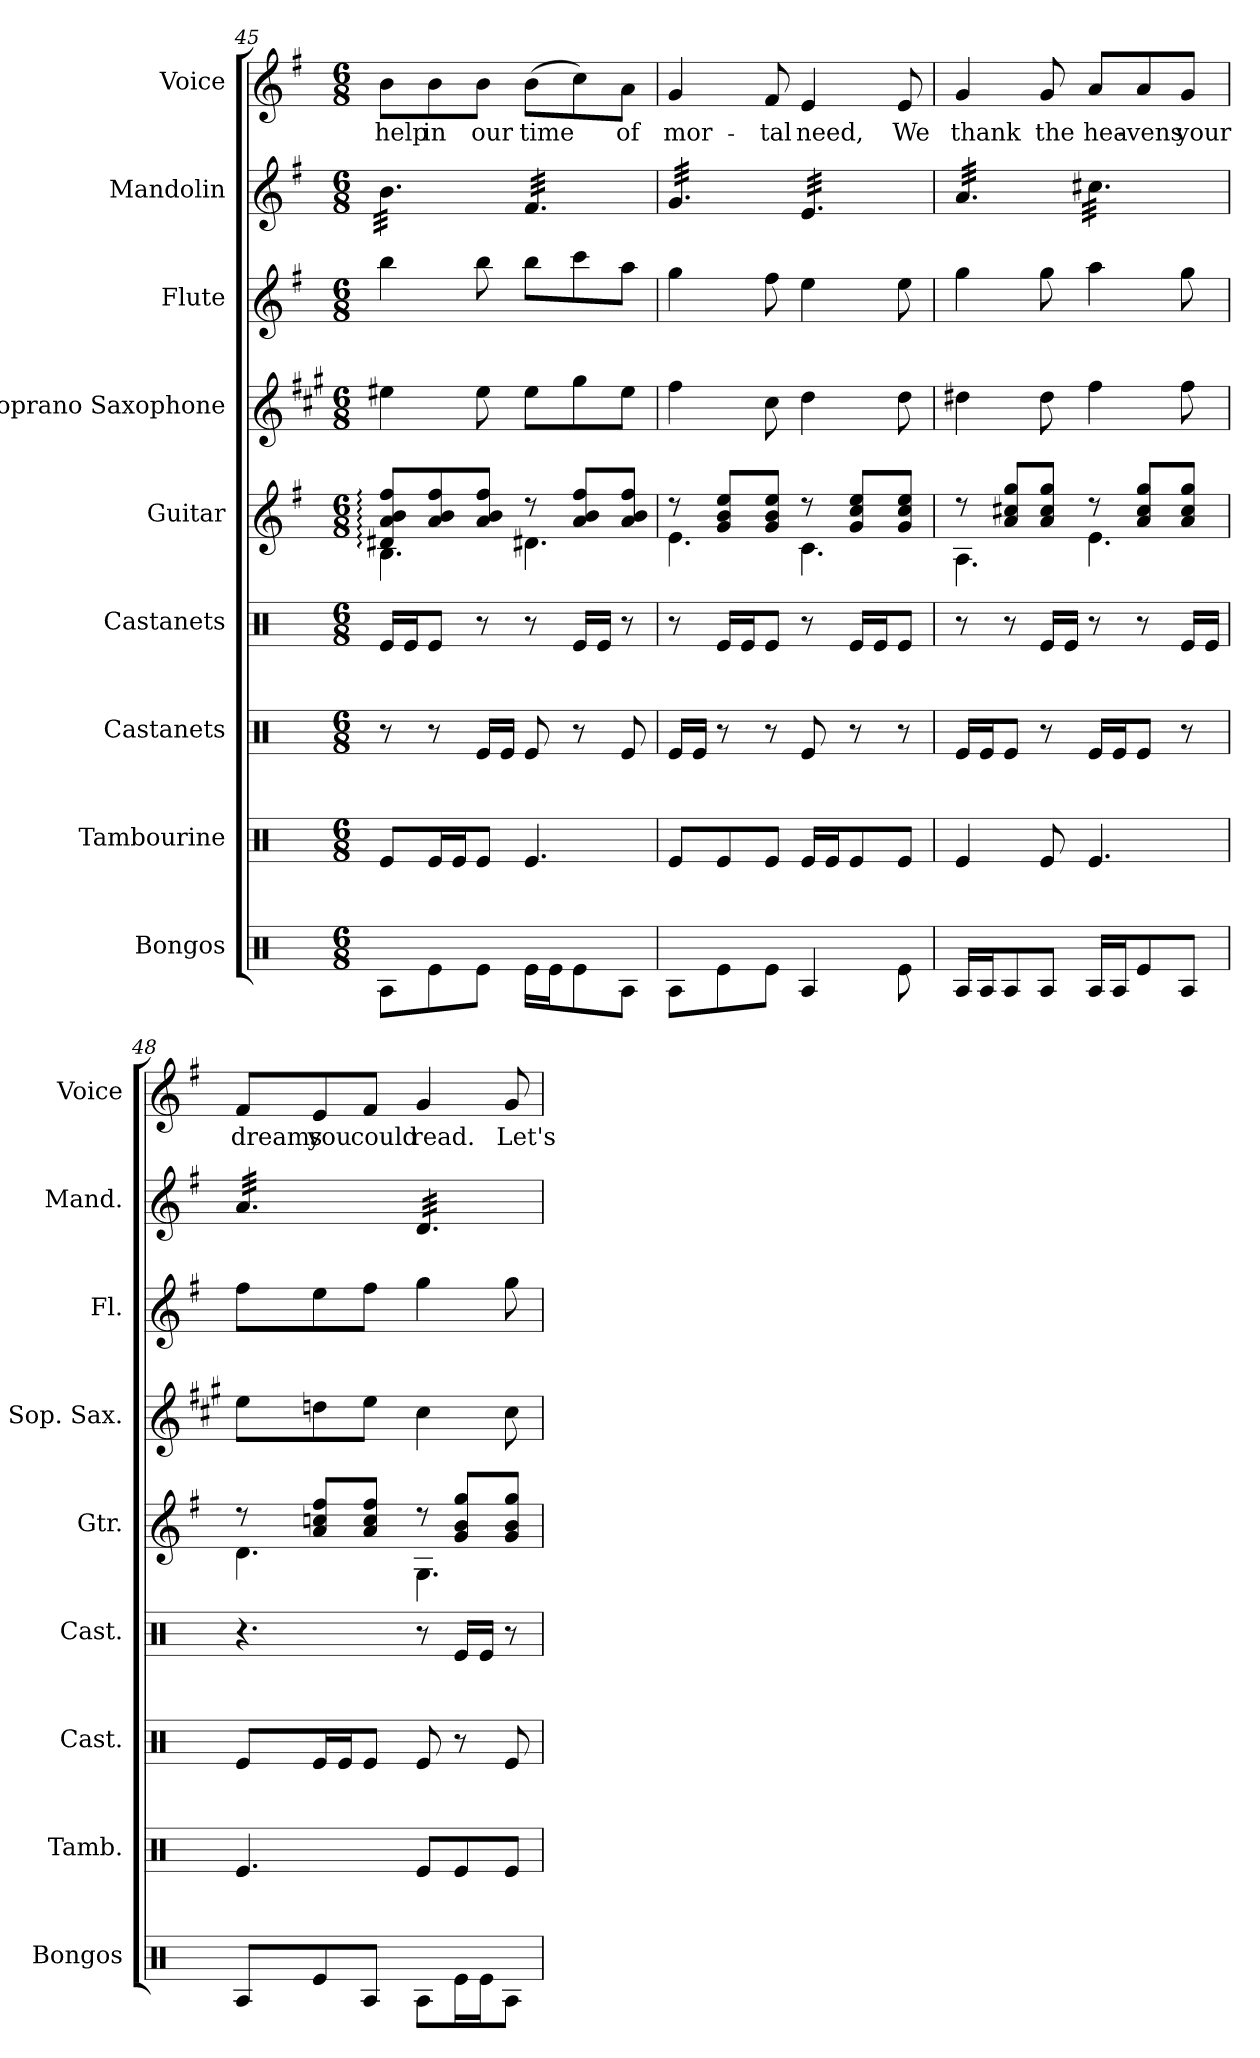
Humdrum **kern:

**kern	**kern	**kern	**kern	**kern	**kern	**kern	**kern	**kern	**text
*part9	*part8	*part7	*part6	*part5	*part4	*part3	*part2	*part1	*part1
*staff9	*staff8	*staff7	*staff6	*staff5	*staff4	*staff3	*staff2	*staff1	*staff1
*I"Bongos	*I"Tambourine	*I"Castanets	*I"Castanets	*I"Guitar	*I"Soprano Saxophone	*I"Flute	*I"Mandolin	*I"Voice	*
*I'Bongos	*I'Tamb.	*I'Cast.	*I'Cast.	*I'Gtr.	*I'Sop. Sax.	*I'Fl.	*I'Mand.	*I'Voice	*
*clefX	*clefX	*clefX	*clefX	*clefG2	*clefG2	*clefG2	*clefG2	*clefG2	*
*	*	*	*	*ITrd7c12	*ITrd1c2	*	*	*	*
*k[]	*k[]	*k[]	*k[]	*k[f#]	*k[f#]	*k[f#]	*k[f#]	*k[f#]	*
*C:	*C:	*C:	*C:	*G:	*G:	*G:	*G:	*G:	*
*M6/8	*M6/8	*M6/8	*M6/8	*M6/8	*M6/8	*M6/8	*M6/8	*M6/8	*
=45	=45	=45	=45	=45	=45	=45	=45	=45	=45
*	*	*	*	*^	*	*	*	*	*
!	!	!	!	!	!	!	!	!	!	!LO:LY:b:color=#000000
*	*	*	*	*	*	*	*	*tremolo	*	*
8RAi\L	8Rei/L	8r	16Rei/LL	8D#Xi/: 8Ai: 8Bi: 8f#i:L	4.BBi\	4dd#Xi\	4bbi\	32bi\LLL	8bi\L	help
.	.	.	.	.	.	.	.	32bi\	.	.
.	.	.	16Rei/J	.	.	.	.	32bi\	.	.
.	.	.	.	.	.	.	.	32bi\	.	.
!	!	!	!	!	!	!	!	!	!	!LO:LY:b:color=#000000
8Rei\	16Rei/L	8r	8Rei/J	8Ai/ 8Bi 8f#i	.	.	.	32bi\	8bi\	in
.	.	.	.	.	.	.	.	32bi\	.	.
.	16Rei/J	.	.	.	.	.	.	32bi\	.	.
.	.	.	.	.	.	.	.	32bi\	.	.
!	!	!	!	!	!	!	!	!	!	!LO:LY:b:color=#000000
8Rei\J	8Rei/J	16Rei/LL	8r	8Ai/ 8Bi 8f#iJ	.	8dd#i\	8bbi\	32bi\	8bi\J	our
.	.	.	.	.	.	.	.	32bi\	.	.
.	.	16Rei/JJ	.	.	.	.	.	32bi\	.	.
.	.	.	.	.	.	.	.	32bi\JJJ	.	.
!	!	!	!	!	!	!	!	!	!	!LO:LY:b:color=#000000
16Rei\LL	4.Rei/	8Rei/	8r	8r	4.D#Xi\	8dd#i\L	8bbi\L	32f#i/LLL	(8bi\L	time
.	.	.	.	.	.	.	.	32f#i/	.	.
16Rei\J	.	.	.	.	.	.	.	32f#i/	.	.
.	.	.	.	.	.	.	.	32f#i/	.	.
8Rei\	.	8r	16Rei/LL	8Ai/ 8Bi 8f#iL	.	8ff#i\	8ccci\	32f#i/	8cci\)	.
.	.	.	.	.	.	.	.	32f#i/	.	.
.	.	.	16Rei/JJ	.	.	.	.	32f#i/	.	.
.	.	.	.	.	.	.	.	32f#i/	.	.
!	!	!	!	!	!	!	!	!	!	!LO:LY:b:color=#000000
8RAi\J	.	8Rei/	8r	8Ai/ 8Bi 8f#iJ	.	8dd#i\J	8aai\J	32f#i/	8ai\J	of
.	.	.	.	.	.	.	.	32f#i/	.	.
.	.	.	.	.	.	.	.	32f#i/	.	.
.	.	.	.	.	.	.	.	32f#i/JJJ	.	.
!!LO:PB:g=z
=46	=46	=46	=46	=46	=46	=46	=46	=46	=46	=46
!	!	!	!	!	!	!	!	!	!	!LO:LY:b:color=#000000
8RAi\L	8Rei/L	16Rei/LL	8r	8r	4.Ei\	4eei\	4ggi\	32gi/LLL	4gi/	mor-
.	.	.	.	.	.	.	.	32gi/	.	.
.	.	16Rei/JJ	.	.	.	.	.	32gi/	.	.
.	.	.	.	.	.	.	.	32gi/	.	.
8Rei\	8Rei/	8r	16Rei/LL	8Gi/ 8Bi 8eiL	.	.	.	32gi/	.	.
.	.	.	.	.	.	.	.	32gi/	.	.
.	.	.	16Rei/J	.	.	.	.	32gi/	.	.
.	.	.	.	.	.	.	.	32gi/	.	.
!	!	!	!	!	!	!	!	!	!	!LO:LY:b:color=#000000
8Rei\J	8Rei/J	8r	8Rei/J	8Gi/ 8Bi 8eiJ	.	8bi\	8ff#i\	32gi/	8f#i/	-tal
.	.	.	.	.	.	.	.	32gi/	.	.
.	.	.	.	.	.	.	.	32gi/	.	.
.	.	.	.	.	.	.	.	32gi/JJJ	.	.
!	!	!	!	!	!	!	!	!	!	!LO:LY:b:color=#000000
4RAi/	16Rei/LL	8Rei/	8r	8r	4.Ci\	4cci\	4eei\	32ei/LLL	4ei/	need,
.	.	.	.	.	.	.	.	32ei/	.	.
.	16Rei/J	.	.	.	.	.	.	32ei/	.	.
.	.	.	.	.	.	.	.	32ei/	.	.
.	8Rei/	8r	16Rei/LL	8Gi/ 8ci 8eiL	.	.	.	32ei/	.	.
.	.	.	.	.	.	.	.	32ei/	.	.
.	.	.	16Rei/J	.	.	.	.	32ei/	.	.
.	.	.	.	.	.	.	.	32ei/	.	.
!	!	!	!	!	!	!	!	!	!	!LO:LY:b:color=#000000
8Rei\	8Rei/J	8r	8Rei/J	8Gi/ 8ci 8eiJ	.	8cci\	8eei\	32ei/	8ei/	We
.	.	.	.	.	.	.	.	32ei/	.	.
.	.	.	.	.	.	.	.	32ei/	.	.
.	.	.	.	.	.	.	.	32ei/JJJ	.	.
=47	=47	=47	=47	=47	=47	=47	=47	=47	=47	=47
!	!	!	!	!	!	!	!	!	!	!LO:LY:b:color=#000000
16RAi/LL	4Rei/	16Rei/LL	8r	8r	4.AAi\	4cc#Xi\	4ggi\	32ai/LLL	4gi/	thank
.	.	.	.	.	.	.	.	32ai/	.	.
16RAi/J	.	16Rei/J	.	.	.	.	.	32ai/	.	.
.	.	.	.	.	.	.	.	32ai/	.	.
8RAi/	.	8Rei/J	8r	8Ai/ 8c#Xi 8giL	.	.	.	32ai/	.	.
.	.	.	.	.	.	.	.	32ai/	.	.
.	.	.	.	.	.	.	.	32ai/	.	.
.	.	.	.	.	.	.	.	32ai/	.	.
!	!	!	!	!	!	!	!	!	!	!LO:LY:b:color=#000000
8RAi/J	8Rei/	8r	16Rei/LL	8Ai/ 8c#i 8giJ	.	8cc#i\	8ggi\	32ai/	8gi/	the
.	.	.	.	.	.	.	.	32ai/	.	.
.	.	.	16Rei/JJ	.	.	.	.	32ai/	.	.
.	.	.	.	.	.	.	.	32ai/JJJ	.	.
!	!	!	!	!	!	!	!	!	!	!LO:LY:b:color=#000000
16RAi/LL	4.Rei/	16Rei/LL	8r	8r	4.Ei\	4eei\	4aai\	32cc#Xi\LLL	8ai/L	hea-
.	.	.	.	.	.	.	.	32cc#Xi\	.	.
16RAi/J	.	16Rei/J	.	.	.	.	.	32cc#Xi\	.	.
.	.	.	.	.	.	.	.	32cc#Xi\	.	.
!	!	!	!	!	!	!	!	!	!	!LO:LY:b:color=#000000
8Rei/	.	8Rei/J	8r	8Ai/ 8c#i 8giL	.	.	.	32cc#Xi\	8ai/	-vens
.	.	.	.	.	.	.	.	32cc#Xi\	.	.
.	.	.	.	.	.	.	.	32cc#Xi\	.	.
.	.	.	.	.	.	.	.	32cc#Xi\	.	.
!	!	!	!	!	!	!	!	!	!	!LO:LY:b:color=#000000
8RAi/J	.	8r	16Rei/LL	8Ai/ 8c#i 8giJ	.	8eei\	8ggi\	32cc#Xi\	8gi/J	your
.	.	.	.	.	.	.	.	32cc#Xi\	.	.
.	.	.	16Rei/JJ	.	.	.	.	32cc#Xi\	.	.
.	.	.	.	.	.	.	.	32cc#Xi\JJJ	.	.
=48	=48	=48	=48	=48	=48	=48	=48	=48	=48	=48
!	!	!	!	!	!	!	!	!	!	!LO:LY:b:color=#000000
8RAi/L	4.Rei/	8Rei/L	4.r	8r	4.Di\	8ddi\L	8ff#i\L	32ai/LLL	8f#i/L	dreams
.	.	.	.	.	.	.	.	32ai/	.	.
.	.	.	.	.	.	.	.	32ai/	.	.
.	.	.	.	.	.	.	.	32ai/	.	.
!	!	!	!	!	!	!	!	!	!	!LO:LY:b:color=#000000
8Rei/	.	16Rei/L	.	8Ai/ 8cni 8f#iL	.	8ccni\	8eei\	32ai/	8ei/	you
.	.	.	.	.	.	.	.	32ai/	.	.
.	.	16Rei/J	.	.	.	.	.	32ai/	.	.
.	.	.	.	.	.	.	.	32ai/	.	.
!	!	!	!	!	!	!	!	!	!	!LO:LY:b:color=#000000
8RAi/J	.	8Rei/J	.	8Ai/ 8ci 8f#iJ	.	8ddi\J	8ff#i\J	32ai/	8f#i/J	could
.	.	.	.	.	.	.	.	32ai/	.	.
.	.	.	.	.	.	.	.	32ai/	.	.
.	.	.	.	.	.	.	.	32ai/JJJ	.	.
!	!	!	!	!	!	!	!	!	!	!LO:LY:b:color=#000000
8RAi\L	8Rei/L	8Rei/	8r	8r	4.GGi\	4bi\	4ggi\	32di/LLL	4gi/	read.
.	.	.	.	.	.	.	.	32di/	.	.
.	.	.	.	.	.	.	.	32di/	.	.
.	.	.	.	.	.	.	.	32di/	.	.
16Rei\L	8Rei/	8r	16Rei/LL	8Gi/ 8Bi 8giL	.	.	.	32di/	.	.
.	.	.	.	.	.	.	.	32di/	.	.
16Rei\J	.	.	16Rei/JJ	.	.	.	.	32di/	.	.
.	.	.	.	.	.	.	.	32di/	.	.
!	!	!	!	!	!	!	!	!	!	!LO:LY:b:color=#000000
8RAi\J	8Rei/J	8Rei/	8r	8Gi/ 8Bi 8giJ	.	8bi\	8ggi\	32di/	8gi/	Let's
.	.	.	.	.	.	.	.	32di/	.	.
.	.	.	.	.	.	.	.	32di/	.	.
.	.	.	.	.	.	.	.	32di/JJJ	.	.
*	*	*	*	*	*	*	*	*Xtremolo	*	*
*	*	*	*	*v	*v	*	*	*	*	*
=	=	=	=	=	=	=	=	=	=
*-	*-	*-	*-	*-	*-	*-	*-	*-	*-
